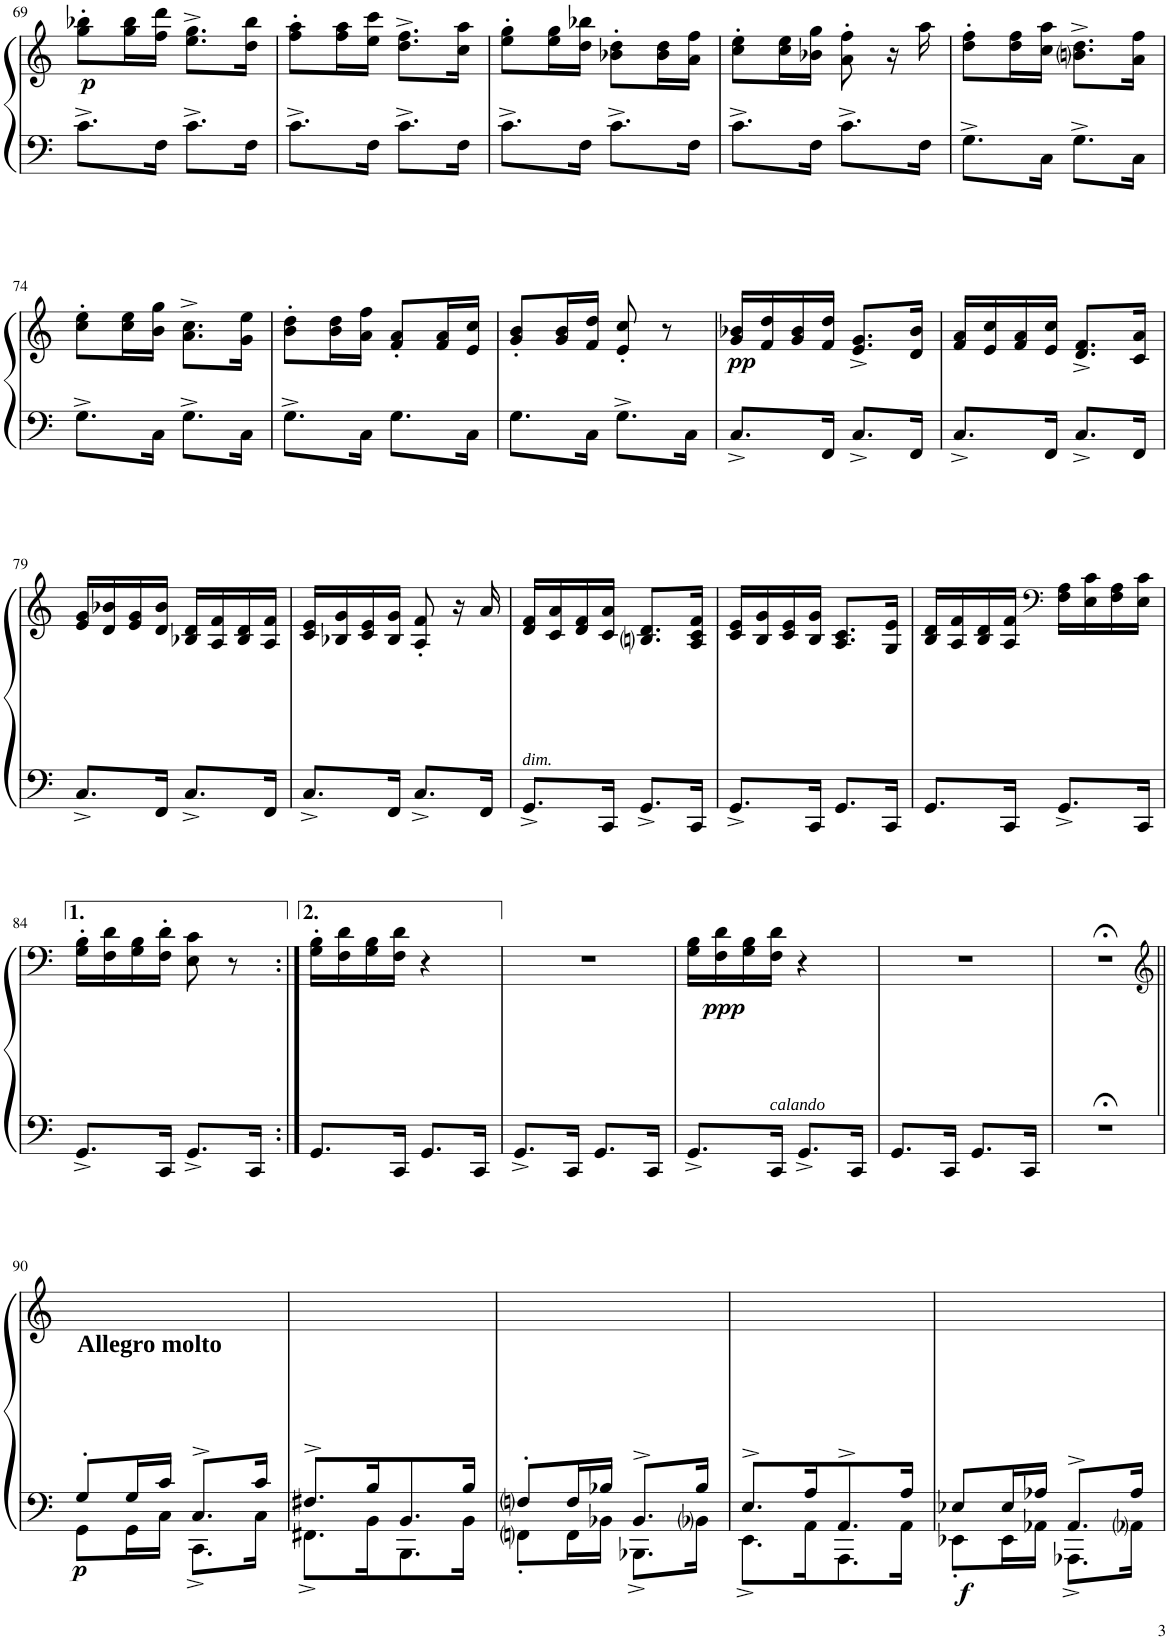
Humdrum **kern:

**kern	**kern	**dynam
*part1	*part1	*part1
*staff2	*staff1	*staff1/2
*I"Midi_1	*	*
!!LO:PB:g=z
*clefF4	*clefG2	*
*k[]	*k[]	*
*M2/4	*M2/4	*
=69	=69	=69
!	!	!LO:DY:b
8.c^\L	8gg\' 8bb-X\'L	p
.	16gg\ 16bb-\L	.
16F\Jk	16ff\ 16ddd\JJ	.
8.c^\L	8.ee\^ 8.gg\^L	.
16F\Jk	16dd\ 16bb-\Jk	.
=70	=70	=70
8.c^\L	8ff\' 8aa\'L	.
.	16ff\ 16aa\L	.
16F\Jk	16ee\ 16ccc\JJ	.
8.c^\L	8.dd\^ 8.ff\^L	.
16F\Jk	16cc\ 16aa\Jk	.
=71	=71	=71
8.c^\L	8ee\' 8gg\'L	.
.	16ee\ 16gg\L	.
16F\Jk	16dd\ 16bb-X\JJ	.
8.c^\L	8b-X\' 8dd\'L	.
.	16b-\ 16dd\L	.
16F\Jk	16a\ 16ff\JJ	.
=72	=72	=72
8.c^\L	8cc\' 8ee\'L	.
.	16cc\ 16ee\L	.
16F\Jk	16b-X\ 16gg\JJ	.
8.c^\L	8a\' 8ff\'	.
.	16r	.
16F\Jk	16aa\	.
=73	=73	=73
8.G^\L	8dd\' 8ff\'L	.
.	16dd\ 16ff\L	.
16C\Jk	16cc\ 16aa\JJ	.
8.G^\L	8.bni\^ 8.dd\^L	.
16C\Jk	16a\ 16ff\Jk	.
!!LO:LB:g=z
=74	=74	=74
8.G^\L	8cc\' 8ee\'L	.
.	16cc\ 16ee\L	.
16C\Jk	16b\ 16gg\JJ	.
8.G^\L	8.a\^ 8.cc\^L	.
16C\Jk	16g\ 16ee\Jk	.
=75	=75	=75
8.G^\L	8b\' 8dd\'L	.
.	16b\ 16dd\L	.
16C\Jk	16a\ 16ff\JJ	.
8.G\L	8f/' 8a/'L	.
.	16f/ 16a/L	.
16C\Jk	16e/ 16cc/JJ	.
=76	=76	=76
8.G\L	8g/' 8b/'L	.
.	16g/ 16b/L	.
16C\Jk	16f/ 16dd/JJ	.
8.G^\L	8e/' 8cc/'	.
.	8r	.
16C\Jk	.	.
=77	=77	=77
!	!	!LO:DY:b
8.C^/L	16g/ 16b-X/LL	pp
.	16f/ 16dd/	.
.	16g/ 16b-/	.
16FF/Jk	16f/ 16dd/JJ	.
8.C^/L	8.e/^ 8.g/^L	.
16FF/Jk	16d/ 16b-/Jk	.
=78	=78	=78
8.C^/L	16f/ 16a/LL	.
.	16e/ 16cc/	.
.	16f/ 16a/	.
16FF/Jk	16e/ 16cc/JJ	.
8.C^/L	8.d/^ 8.f/^L	.
16FF/Jk	16c/ 16a/Jk	.
!!LO:LB:g=z
=79	=79	=79
8.C^/L	16e/ 16g/LL	.
.	16d/ 16b-X/	.
.	16e/ 16g/	.
16FF/Jk	16d/ 16b-/JJ	.
8.C^/L	16B-X/ 16d/LL	.
.	16A/ 16f/	.
.	16B-/ 16d/	.
16FF/Jk	16A/ 16f/JJ	.
=80	=80	=80
8.C^/L	16c/ 16e/LL	.
.	16B-X/ 16g/	.
.	16c/ 16e/	.
16FF/Jk	16B-/ 16g/JJ	.
8.C^/L	8A/' 8f/'	.
.	16r	.
16FF/Jk	16a/	.
=81	=81	=81
!	!LO:TX:b:i:t=dim.	!
8.GG^/L	16d/ 16f/LL	.
.	16c/ 16a/	.
.	16d/ 16f/	.
16CC/Jk	16c/ 16a/JJ	.
8.GG^/L	8.Bni/ 8.d/L	.
16CC/Jk	16A/ 16c/ 16f/Jk	.
=82	=82	=82
8.GG^/L	16c/ 16e/LL	.
.	16B/ 16g/	.
.	16c/ 16e/	.
16CC/Jk	16B/ 16g/JJ	.
8.GG/L	8.A/ 8.c/L	.
16CC/Jk	16G/ 16e/Jk	.
=83	=83	=83
8.GG/L	16B/ 16d/LL	.
.	16A/ 16f/	.
.	16B/ 16d/	.
16CC/Jk	16A/ 16f/JJ	.
*	*clefF4	*
8.GG^/L	16F\ 16A\LL	.
.	16E\ 16c\	.
.	16F\ 16A\	.
16CC/Jk	16E\ 16c\JJ	.
!!LO:LB:g=z
=84	=84	=84
8.GG^/L	16G\' 16B\'LL	.
.	16F\ 16d\	.
.	16G\ 16B\	.
16CC/Jk	16F\' 16d\'JJ	.
8.GG^/L	8E\ 8c\	.
.	8r	.
16CC/Jk	.	.
=85:|!	=85:|!	=85:|!
8.GG/L	16G\' 16B\'LL	.
.	16F\ 16d\	.
.	16G\ 16B\	.
16CC/Jk	16F\ 16d\JJ	.
8.GG/L	4r	.
16CC/Jk	.	.
=86	=86	=86
8.GG^/L	2r	.
16CC/Jk	.	.
8.GG/L	.	.
16CC/Jk	.	.
=87	=87	=87
8.GG^/L	16G\ 16B\LL	.
!	!	!LO:DY:b
.	16F\ 16d\	ppp
.	16G\ 16B\	.
!	!LO:TX:b:i:t=calando	!
16CC/Jk	16F\ 16d\JJ	.
8.GG^/L	4r	.
16CC/Jk	.	.
=88	=88	=88
8.GG/L	2r	.
16CC/Jk	.	.
8.GG/L	.	.
16CC/Jk	.	.
=89	=89	=89
2r;<	2r;<	.
!!LO:LB:g=z
=90||	=90||	=90||
*	*clefG2	*
*^	*	*
!LO:TX:a:B:t=Allegro molto	!	!	!
!	!	!	!LO:DY:b=2
8G'/L	8GG\L	2ryy	p
16G/L	16GG\L	.	.
16c/JJ	16C\JJ	.	.
8.C^/L	8.CC^\L	.	.
16c/Jk	16C\Jk	.	.
=91	=91	=91	=91
8.F#X^/L	8.FF#X^\L	2ryy	.
16B/K	16BB\K	.	.
8.BB/	8.BBB\	.	.
16B/Jk	16BB\Jk	.	.
=92	=92	=92	=92
8Fni'/L	8FFni'\L	2ryy	.
16F/L	16FF\L	.	.
16B-X/JJ	16BB-X\JJ	.	.
8.BB-^/L	8.BBB-X^\L	.	.
16B-/Jk	16BB-i\Jk	.	.
=93	=93	=93	=93
8.E^/L	8.EE^\L	2ryy	.
16A/K	16AA\K	.	.
8.AA^/	8.AAA\	.	.
16A/Jk	16AA\Jk	.	.
=94	=94	=94	=94
!	!	!	!LO:DY:b=2
8E-X/L	8EE-X'\L	2ryy	f
16E-/L	16EE-\L	.	.
16A-X/JJ	16AA-X\JJ	.	.
8.AA-^/L	8.AAA-X^\L	.	.
16A-/Jk	16AA-i\Jk	.	.
*v	*v	*	*
=	=	=
*-	*-	*-
